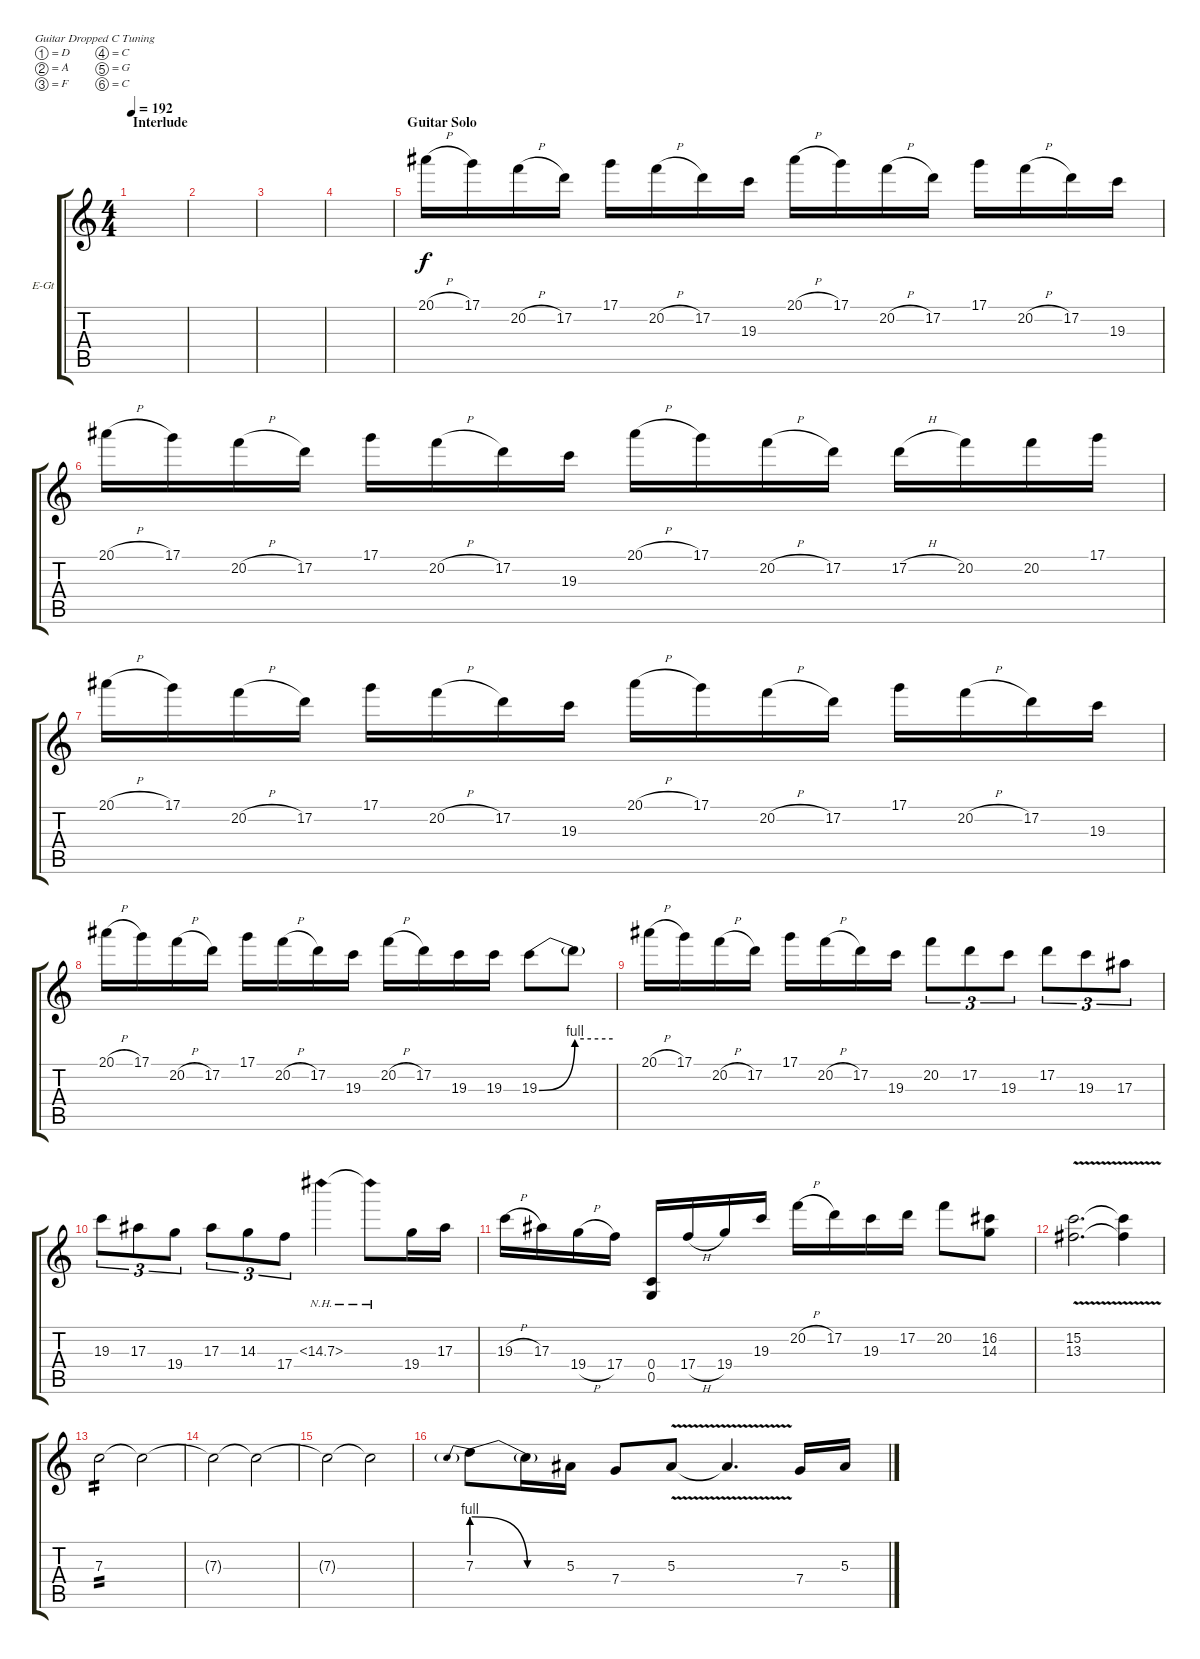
\bracketExtendMode groupsimilarinstruments
\firstSystemTrackNameOrientation horizontal
\otherSystemsTrackNameOrientation horizontal
\track ("Padge (Solo)" "E-Gt") {instrument distortionguitar}
\staff {score tabs}
\tuning (D4 A3 F3 C3 G2 C2)
\ts (4 4)
\section ("" "Interlude")
\tempo 192
\clef g2
\scale
0.333333
\ks c
|
\scale
0.333333 |
\scale
0.333333 |
\scale
0.333333 |
\section ("" "Guitar Solo")
\scale
0.333333 20.1{h}.16 17.1.16 20.2{h}.16 17.2.16 17.1.16 20.2{h}.16 17.2.16 19.3.16 20.1{h}.16 17.1.16 20.2{h}.16 17.2.16 17.1.16 20.2{h}.16 17.2.16 19.3.16 |
\scale
0.333333 20.1{h}.16 17.1.16 20.2{h}.16 17.2.16 17.1.16 20.2{h}.16 17.2.16 19.3.16 20.1{h}.16 17.1.16 20.2{h}.16 17.2.16 17.2{h}.16 20.2.16 20.2.16 17.1.16 |
\scale
0.333333 20.1{h}.16 17.1.16 20.2{h}.16 17.2.16 17.1.16 20.2{h}.16 17.2.16 19.3.16 20.1{h}.16 17.1.16 20.2{h}.16 17.2.16 17.1.16 20.2{h}.16 17.2.16 19.3.16 |
\scale
0.333333 20.1{h}.16 17.1.16 20.2{h}.16 17.2.16 17.1.16 20.2{h}.16 17.2.16 19.3.16 20.2{h}.16 17.2.16 19.3.16 19.3.16 19.3{be (bend 0 0 60 4)}.8 19.3{be (hold 0 4 60 4) t}.8 |
\scale
0.333333 20.1{h}.16 17.1.16 20.2{h}.16 17.2.16 17.1.16 20.2{h}.16 17.2.16 19.3.16 20.2.8{tu (3 2)} 17.2.8{tu (3 2)} 19.3.8{tu (3 2)} 17.2.8{tu (3 2)} 19.3.8{tu (3 2)} 17.3.8{tu (3 2)} |
\scale
0.333333 19.3.8{tu (3 2)} 17.3.8{tu (3 2)} 19.4.8{tu (3 2)} 17.3.8{tu (3 2)} 14.3.8{tu (3 2)} 17.4.8{tu (3 2)} 14.3{nh}.4 14.3{nh t}.8 19.4.16 17.3.16 |
\scale
0.333333 19.3{h}.16 17.3.16 19.4{h}.16 17.4.16 (0.4 0.5).16 17.4{h}.16 19.4.16 19.3.16 20.2{h}.16 17.2.16 19.3.16 17.2.16 20.2.8 (16.2 14.3).8 |
\scale
0.333333 (15.2{v} 13.3).2{d} (15.2{v t} 13.3{t}).4 |
\scale
0.333333 7.3.2{tp 2} 7.3{t}.2 |
\scale
0.333333 7.3{t}.2 7.3{t}.2 |
\scale
0.333333 7.3{t}.2 7.3{t}.2 |
\scale
0.333333 7.3{be (prebendrelease 0 4 60 0)}.8 7.3{be (hold 0 0 60 0) t}.16 5.3.16 7.4.8 5.3{v}.8 5.3{v t}.4{d} 7.4.16 5.3.16
